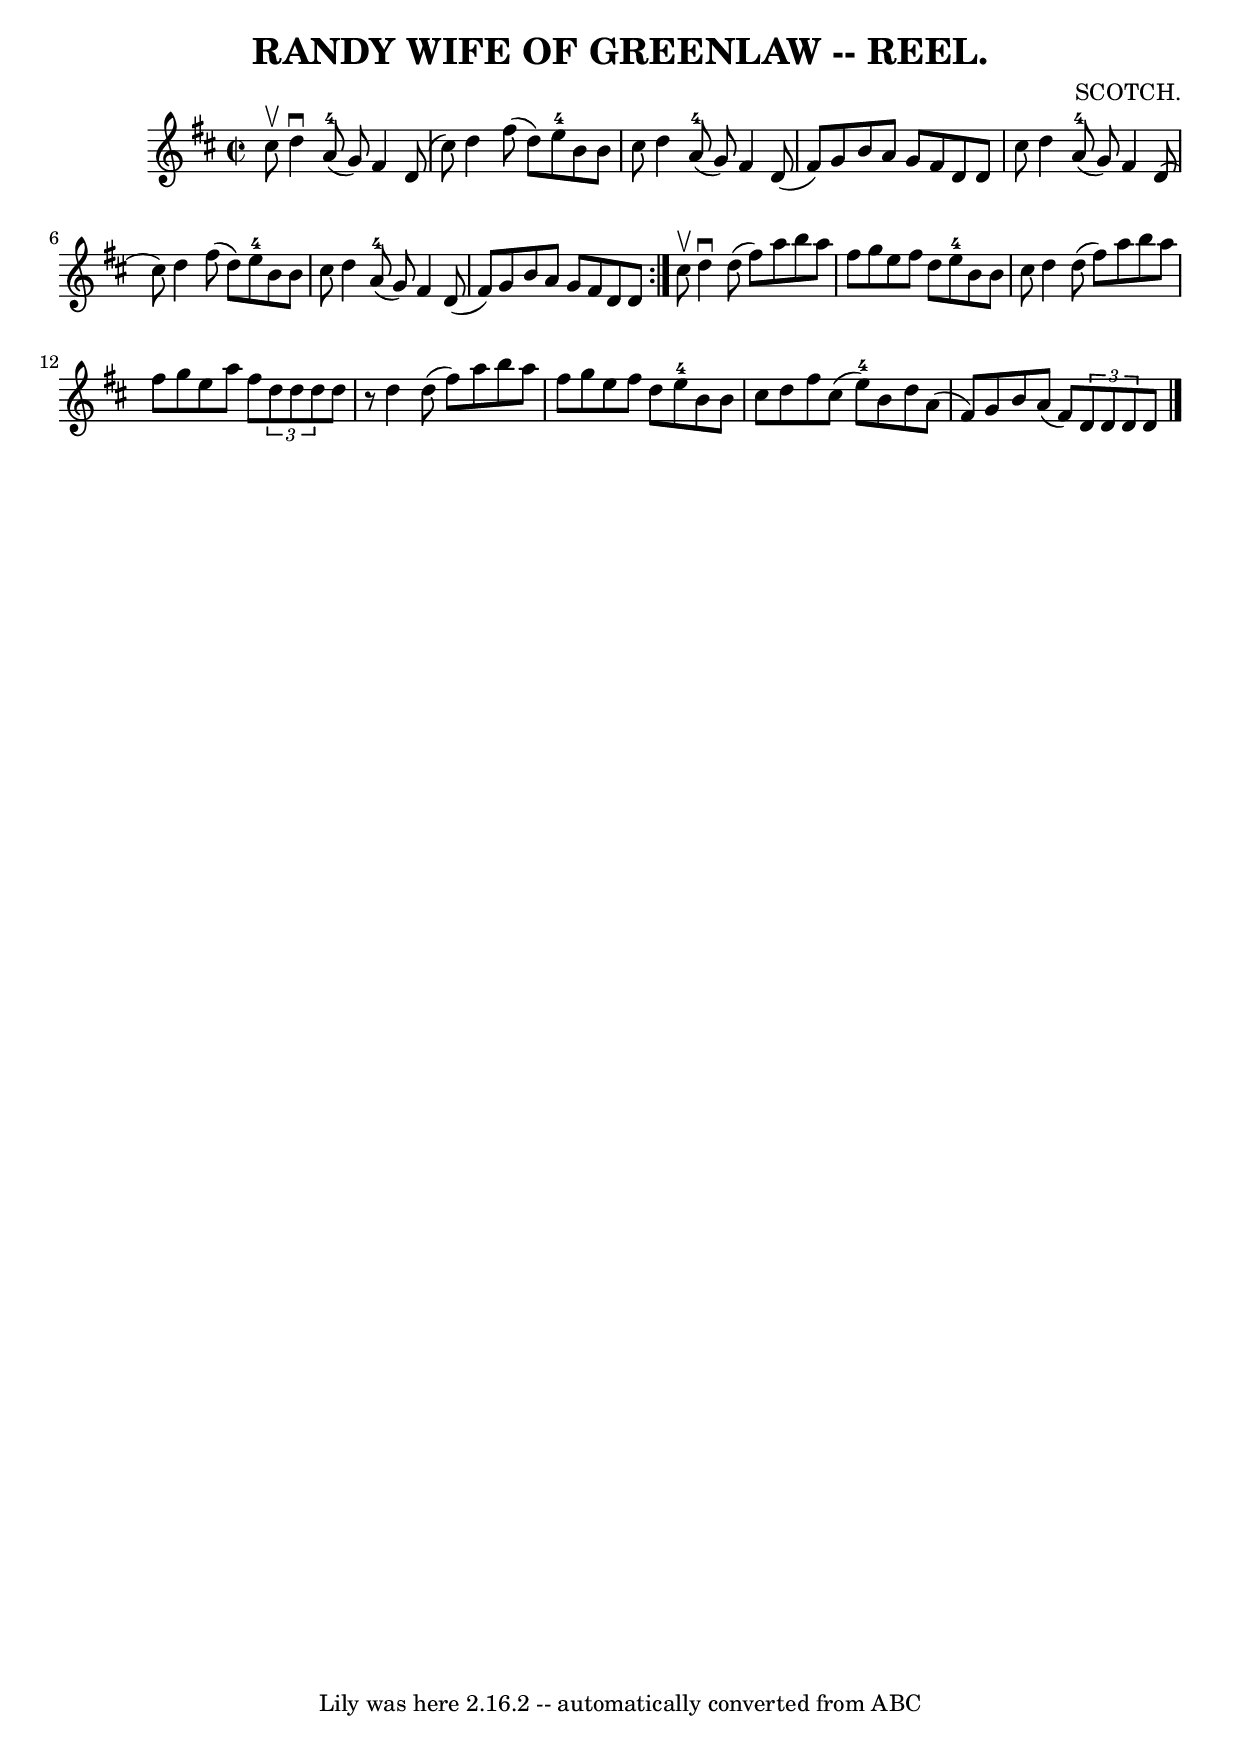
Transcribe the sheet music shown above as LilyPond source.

\version "2.16.2"
\include "Mammoth.ily"
\header {
  %% book = "Coles 43.7"
  composer = "SCOTCH."
  crossRefNumber = "1"
  footnotes = ""
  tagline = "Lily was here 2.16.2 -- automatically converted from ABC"
  title = "RANDY WIFE OF GREENLAW -- REEL."

}
voicedefault =  {



  \repeat volta 2 {

    \override Staff.TimeSignature #'style = #'C
    \time 2/2 
    \key d \major
 cis''8^\upbow |
    d''4^\downbow a'8 
    -4(g'8) fis'4 d'8 (cis''8) |
    d''4 fis''8 (
    d''8) e''8-4 b'8 b'8 cis''8  |
    d''4 a'8-4(
    g'8) fis'4 d'8 (fis'8) |
    g'8 b'8 a'8 g'8    
    fis'8 d'8 d'8 cis''8  |
    d''4 a'8-4(g'8)   
    fis'4 d'8 (cis''8) |
    d''4 fis''8 (d''8) e''8 
    -4 b'8 b'8 cis''8  |
    d''4 a'8-4(g'8) fis'4   
    d'8 (fis'8) |
    g'8 b'8 a'8 g'8 fis'8 d'8 d'8  

  } cis''8^\upbow |
  d''4^\downbow d''8 (fis''8) a''8    
  b''8 a''8 fis''8  |
  g''8 e''8 fis''8 d''8 e''8 
  -4 b'8 b'8 cis''8  |
  d''4 d''8 (fis''8) a''8    
  b''8 a''8 fis''8  |
  g''8 e''8 a''8 fis''8    
  \times 2/3 { d''8 d''8 d''8  
	     } d''8    r8 |
  d''4 d''8 (
  fis''8) a''8 b''8 a''8 fis''8  |
  g''8 e''8    
  fis''8 d''8 e''8-4 b'8 b'8 cis''8  |
  d''8 fis''8 
  cis''8 (e''8-4) b'8 d''8 a'8 (fis'8) |
  g'8    
  b'8 a'8 (fis'8)   \times 2/3 { d'8 d'8 d'8  
			       } d'8  \bar "|." 
  

}

\score{
  <<

    \context Staff="default"
    {
      \voicedefault 
      
    }

  >>
  \layout {
    
  }
  \midi {
  }

}
